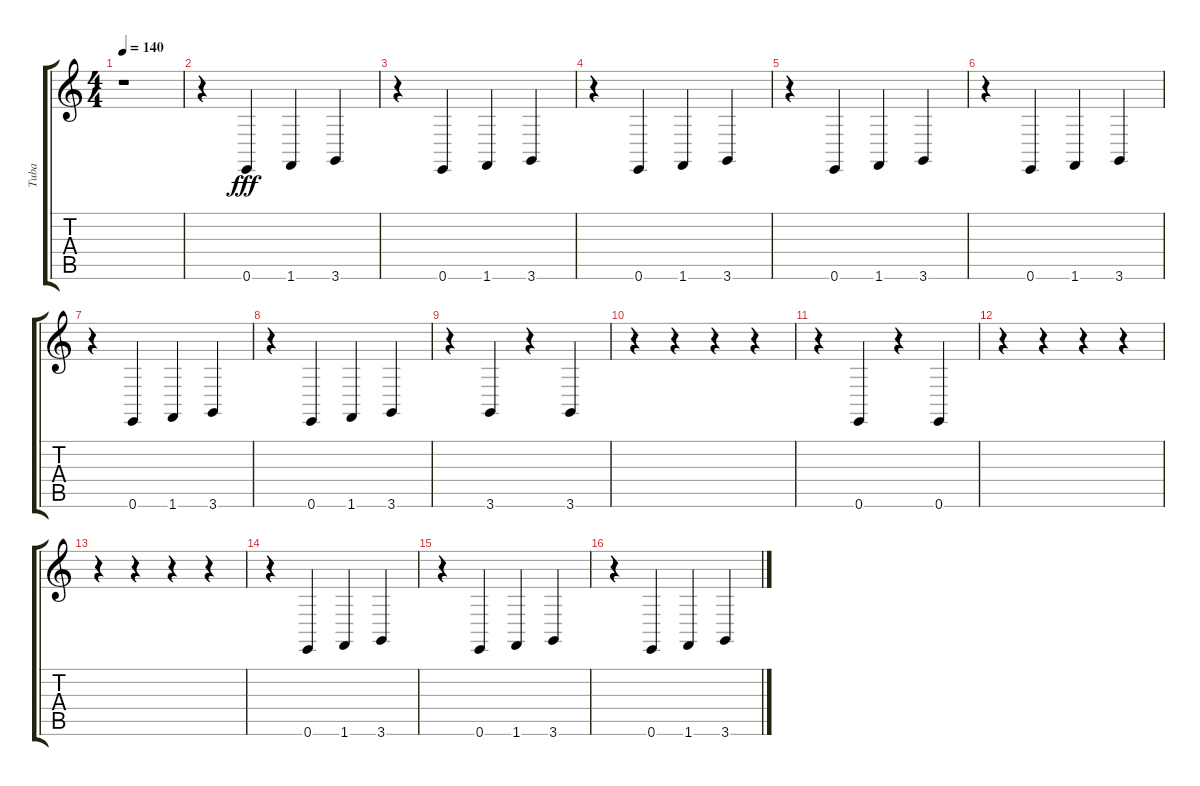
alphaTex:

\track ("Tuba" "Tuba") {instrument tuba}
\staff {score tabs}
\tuning (E4 B3 G3 D3 A2 E2) {hide}
\ts (4 4)
\tempo 140
\clef g2
\ks c
r.1{dy fff instrument tuba} |
r.4 0.6.4 1.6.4 3.6.4 |
r.4 0.6.4 1.6.4 3.6.4 |
r.4 0.6.4 1.6.4 3.6.4 |
r.4 0.6.4 1.6.4 3.6.4 |
r.4 0.6.4 1.6.4 3.6.4 |
r.4 0.6.4 1.6.4 3.6.4 |
r.4 0.6.4 1.6.4 3.6.4 |
r.4 3.6.4 r.4 3.6.4 |
r.4 r.4 r.4 r.4 |
r.4 0.6.4 r.4 0.6.4 |
r.4 r.4 r.4 r.4 |
r.4 r.4 r.4 r.4 |
r.4 0.6.4 1.6.4 3.6.4 |
r.4 0.6.4 1.6.4 3.6.4 |
r.4 0.6.4 1.6.4 3.6.4
